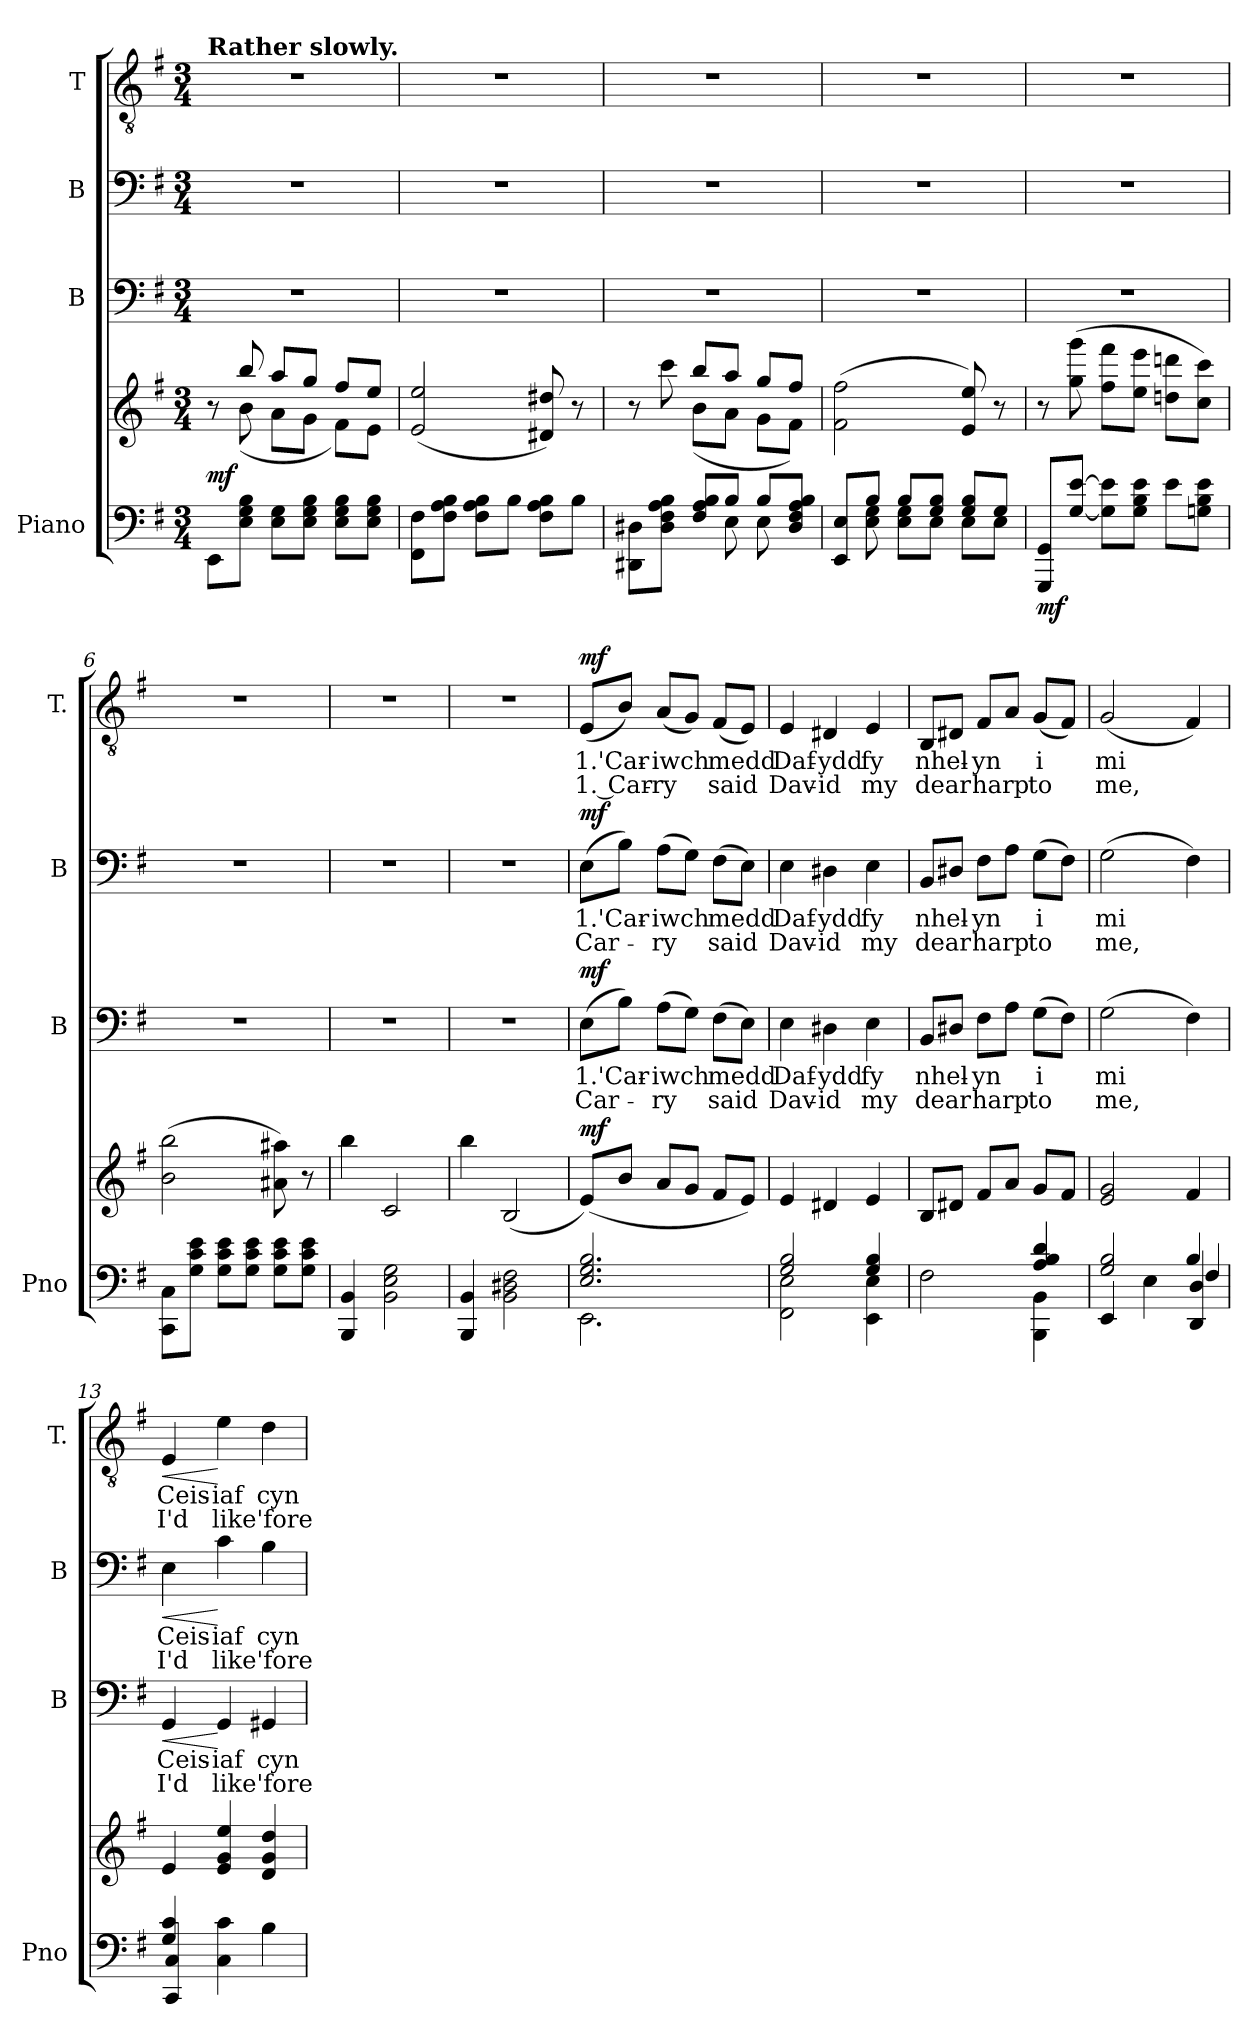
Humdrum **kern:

**kern	**kern	**dynam	**kern	**text	**text	**dynam	**kern	**text	**text	**dynam	**kern	**text	**text	**dynam
*part4	*part4	*part4	*part3	*part3	*part3	*part3	*part2	*part2	*part2	*part2	*part1	*part1	*part1	*part1
*staff5	*staff4	*staff4/5	*staff3	*staff3	*staff3	*staff3	*staff2	*staff2	*staff2	*staff2	*staff1	*staff1	*staff1	*staff1
*I"Piano	*	*	*I"B	*	*	*	*I"B	*	*	*	*I"T	*	*	*
*I'Pno	*	*	*I'B	*	*	*	*I'B	*	*	*	*I'T.	*	*	*
*clefF4	*clefG2	*	*clefF4	*	*	*	*clefF4	*	*	*	*clefGv2	*	*	*
*k[f#]	*k[f#]	*	*k[f#]	*	*	*	*k[f#]	*	*	*	*k[f#]	*	*	*
*G:	*G:	*	*G:	*	*	*	*G:	*	*	*	*G:	*	*	*
*M3/4	*M3/4	*	*M3/4	*	*	*	*M3/4	*	*	*	*M3/4	*	*	*
*MM78	*MM78	*	*MM78	*	*	*	*MM78	*	*	*	*MM78	*	*	*
=1	=1	=1	=1	=1	=1	=1	=1	=1	=1	=1	=1	=1	=1	=1
*	*^	*	*	*	*	*	*	*	*	*	*	*	*	*
!	!	!	!	!	!	!	!	!	!	!	!	!LO:TX:a:B:t=Rather slowly.	!	!	!
!	!	!	!LO:DY:a=2	!	!	!	!	!	!	!	!	!	!	!	!
8EE\L	8r	8ryy	mf	2.r	.	.	.	2.r	.	.	.	2.r	.	.	.
8E\ 8G\ 8B\J	8bb/	(8b\	.	.	.	.	.	.	.	.	.	.	.	.	.
8E\ 8G\L	8aa/L	8a\L	.	.	.	.	.	.	.	.	.	.	.	.	.
8E\ 8G\ 8B\J	8gg/J	8g\J	.	.	.	.	.	.	.	.	.	.	.	.	.
8E\ 8G\ 8B\L	8ff#/L	8f#\L)	.	.	.	.	.	.	.	.	.	.	.	.	.
8E\ 8G\ 8B\J	8ee/J	8e\J	.	.	.	.	.	.	.	.	.	.	.	.	.
*	*v	*v	*	*	*	*	*	*	*	*	*	*	*	*	*
=2	=2	=2	=2	=2	=2	=2	=2	=2	=2	=2	=2	=2	=2	=2
8FF#\ 8F#\L	(2e/ 2ee/	.	2.r	.	.	.	2.r	.	.	.	2.r	.	.	.
8F#\ 8A\ 8B\J	.	.	.	.	.	.	.	.	.	.	.	.	.	.
8F#\ 8A\ 8B\L	.	.	.	.	.	.	.	.	.	.	.	.	.	.
8B\J	.	.	.	.	.	.	.	.	.	.	.	.	.	.
8F#\ 8A\ 8B\L	8d#X/ 8dd#X/)	.	.	.	.	.	.	.	.	.	.	.	.	.
8B\J	8r	.	.	.	.	.	.	.	.	.	.	.	.	.
=3	=3	=3	=3	=3	=3	=3	=3	=3	=3	=3	=3	=3	=3	=3
*^	*^	*	*	*	*	*	*	*	*	*	*	*	*	*
8DD#X\ 8D#X\L	4.ryy	8r	4ryy	.	2.r	.	.	.	2.r	.	.	.	2.r	.	.	.
8D#\ 8F#\ 8A\ 8B\J	.	8ccc\	.	.	.	.	.	.	.	.	.	.	.	.	.	.
8F#/ 8A/ 8B/L	.	8bb/L	(8b\L	.	.	.	.	.	.	.	.	.	.	.	.	.
8B/J	8E\	8aa/J	8a\J	.	.	.	.	.	.	.	.	.	.	.	.	.
8B/L	8E\	8gg/L	8g\L	.	.	.	.	.	.	.	.	.	.	.	.	.
8D#/ 8F#/ 8A/ 8B/J	8ryy	8ff#/J	8f#\J)	.	.	.	.	.	.	.	.	.	.	.	.	.
*	*	*v	*v	*	*	*	*	*	*	*	*	*	*	*	*	*
=4	=4	=4	=4	=4	=4	=4	=4	=4	=4	=4	=4	=4	=4	=4	=4
8EE/ 8E/L	8ryy	(2f#\ 2ff#\	.	2.r	.	.	.	2.r	.	.	.	2.r	.	.	.
8B/J	8E\ 8G\	.	.	.	.	.	.	.	.	.	.	.	.	.	.
8B/L	8E\ 8G\L	.	.	.	.	.	.	.	.	.	.	.	.	.	.
8G/ 8B/J	8E\J	.	.	.	.	.	.	.	.	.	.	.	.	.	.
8G/ 8B/L	8E\L	8e/ 8ee/)	.	.	.	.	.	.	.	.	.	.	.	.	.
8G/J	8E\J	8r	.	.	.	.	.	.	.	.	.	.	.	.	.
=5	=5	=5	=5	=5	=5	=5	=5	=5	=5	=5	=5	=5	=5	=5	=5
!	!	!	!LO:DY:b=2	!	!	!	!	!	!	!	!	!	!	!	!
*v	*v	*	*	*	*	*	*	*	*	*	*	*	*	*	*
8GGG/ 8GG/L	8r	mf	2.r	.	.	.	2.r	.	.	.	2.r	.	.	.
[8G/ [8e/J	(8gg\ 8ggg\	.	.	.	.	.	.	.	.	.	.	.	.	.
8G\] 8e\]L	8ff#\ 8fff#\L	.	.	.	.	.	.	.	.	.	.	.	.	.
8G\ 8B\ 8e\J	8ee\ 8eee\J	.	.	.	.	.	.	.	.	.	.	.	.	.
8e\L	8ddn\ 8dddn\L	.	.	.	.	.	.	.	.	.	.	.	.	.
8Gn\ 8B\ 8e\J	8cc\ 8ccc\J)	.	.	.	.	.	.	.	.	.	.	.	.	.
=6	=6	=6	=6	=6	=6	=6	=6	=6	=6	=6	=6	=6	=6	=6
8CC\ 8C\L	(2b\ 2bb\	.	2.r	.	.	.	2.r	.	.	.	2.r	.	.	.
8G\ 8c\ 8e\J	.	.	.	.	.	.	.	.	.	.	.	.	.	.
8G\ 8c\ 8e\L	.	.	.	.	.	.	.	.	.	.	.	.	.	.
8G\ 8c\ 8e\J	.	.	.	.	.	.	.	.	.	.	.	.	.	.
8G\ 8c\ 8e\L	8a#X\ 8aa#X\)	.	.	.	.	.	.	.	.	.	.	.	.	.
8G\ 8c\ 8e\J	8r	.	.	.	.	.	.	.	.	.	.	.	.	.
=7	=7	=7	=7	=7	=7	=7	=7	=7	=7	=7	=7	=7	=7	=7
4BBB/ 4BB/	4bb\	.	2.r	.	.	.	2.r	.	.	.	2.r	.	.	.
2BB\ 2E\ 2G\	2c/	.	.	.	.	.	.	.	.	.	.	.	.	.
!!LO:LB:g=z
=8	=8	=8	=8	=8	=8	=8	=8	=8	=8	=8	=8	=8	=8	=8
4BBB/ 4BB/	4bb\	.	2.r	.	.	.	2.r	.	.	.	2.r	.	.	.
2BB\ 2D#X\ 2F#\	(2B/	.	.	.	.	.	.	.	.	.	.	.	.	.
=9	=9	=9	=9	=9	=9	=9	=9	=9	=9	=9	=9	=9	=9	=9
*^	*	*	*	*	*	*	*	*	*	*	*	*	*	*
!	!	!	!LO:DY:a	!	!LO:LY:b	!LO:LY:b	!LO:DY:a	!	!LO:LY:b	!LO:LY:b	!LO:DY:a	!	!LO:LY:b	!LO:LY:b	!LO:DY:a
2.E/ 2.G/ 2.B/	2.EE\	(8e/L)	mf	(8E\L	1.'Car-	Car-	mf	(8E\L	1.'Car-	Car-	mf	(8E/L	1.'Car-	1. Car-	mf
.	.	8b/J	.	8B\J)	.	.	.	8B\J)	.	.	.	8B/J)	.	.	.
!	!	!	!	!	!LO:LY:b	!LO:LY:b	!	!	!LO:LY:b	!LO:LY:b	!	!	!LO:LY:b	!LO:LY:b	!
.	.	8a/L	.	(8A\L	-iwch	-ry	.	(8A\L	-iwch	-ry	.	(8A/L	-iwch	-ry	.
.	.	8g/J	.	8G\J)	.	.	.	8G\J)	.	.	.	8G/J)	.	.	.
!	!	!	!	!	!LO:LY:b	!LO:LY:b	!	!	!LO:LY:b	!LO:LY:b	!	!	!LO:LY:b	!LO:LY:b	!
.	.	8f#/L	.	(8F#\L	medd	said	.	(8F#\L	medd	said	.	(8F#/L	medd	said	.
.	.	8e/J)	.	8E\J)	.	.	.	8E\J)	.	.	.	8E/J)	.	.	.
=10	=10	=10	=10	=10	=10	=10	=10	=10	=10	=10	=10	=10	=10	=10	=10
!	!	!	!	!	!LO:LY:b	!LO:LY:b	!	!	!LO:LY:b	!LO:LY:b	!	!	!LO:LY:b	!LO:LY:b	!
2G/ 2B/	2FF#\ 2E\	4e/	.	4E\	Daf-	Dav-	.	4E\	Daf-	Dav-	.	4E/	Daf-	Dav-	.
!	!	!	!	!	!LO:LY:b	!LO:LY:b	!	!	!LO:LY:b	!LO:LY:b	!	!	!LO:LY:b	!LO:LY:b	!
.	.	4d#X/	.	4D#X\	-ydd	-id	.	4D#X\	-ydd	-id	.	4D#X/	-ydd	-id	.
!	!	!	!	!	!LO:LY:b	!LO:LY:b	!	!	!LO:LY:b	!LO:LY:b	!	!	!LO:LY:b	!LO:LY:b	!
4G/ 4B/	4EE\ 4E\	4e/	.	4E\	fy	my	.	4E\	fy	my	.	4E/	fy	my	.
=11	=11	=11	=11	=11	=11	=11	=11	=11	=11	=11	=11	=11	=11	=11	=11
!	!	!	!	!	!LO:LY:b	!LO:LY:b	!	!	!LO:LY:b	!LO:LY:b	!	!	!LO:LY:b	!LO:LY:b	!
2ryy	2F#\	8B/L	.	8BB/L	nhel-	dear	.	8BB/L	nhel-	dear	.	8BB/L	nhel-	dear	.
.	.	8d#X/J	.	8D#X/J	.	.	.	8D#X/J	.	.	.	8D#X/J	.	.	.
!	!	!	!	!	!LO:LY:b	!LO:LY:b	!	!	!LO:LY:b	!LO:LY:b	!	!	!LO:LY:b	!LO:LY:b	!
.	.	8f#/L	.	8F#\L	-yn	harp	.	8F#\L	-yn	harp	.	8F#/L	-yn	harp	.
.	.	8a/J	.	8A\J	.	.	.	8A\J	.	.	.	8A/J	.	.	.
!	!	!	!	!	!LO:LY:b	!LO:LY:b	!	!	!LO:LY:b	!LO:LY:b	!	!	!LO:LY:b	!LO:LY:b	!
4A/ 4B/ 4d/	4BBB\ 4BB\	8g/L	.	(8G\L	i	to	.	(8G\L	i	to	.	(8G/L	i	to	.
.	.	8f#/J	.	8F#\J)	.	.	.	8F#\J)	.	.	.	8F#/J)	.	.	.
=12	=12	=12	=12	=12	=12	=12	=12	=12	=12	=12	=12	=12	=12	=12	=12
*	*^	*	*	*	*	*	*	*	*	*	*	*	*	*	*
!	!	!	!	!	!	!LO:LY:b	!LO:LY:b	!	!	!LO:LY:b	!LO:LY:b	!	!	!LO:LY:b	!LO:LY:b	!
2G/ 2B/	4EE/	2ryy	2e/ 2g/	.	(2G\	mi	me,	.	(2G\	mi	me,	.	(2G/	mi	me,	.
.	4E\	.	.	.	.	.	.	.	.	.	.	.	.	.	.	.
4B/	4DD/ 4D/	4F#/	4f#/	.	4F#\)	.	.	.	4F#\)	.	.	.	4F#/)	.	.	.
=13	=13	=13	=13	=13	=13	=13	=13	=13	=13	=13	=13	=13	=13	=13	=13	=13
!	!	!	!	!	!	!LO:LY:b	!LO:LY:b	!LO:HP:b	!	!LO:LY:b	!LO:LY:b	!LO:HP:b	!	!LO:LY:b	!LO:LY:b	!LO:HP:b
*	*v	*v	*	*	*	*	*	*	*	*	*	*	*	*	*	*
4G/ 4c/	4CC/ 4C/	4e/	.	4GG/	Ceis-	I'd	<	4E\	Ceis-	I'd	<	4E/	Ceis-	I'd	<
!	!	!	!	!	!LO:LY:b	!LO:LY:b	!	!	!LO:LY:b	!LO:LY:b	!	!	!LO:LY:b	!LO:LY:b	!
2ryy	4C\ 4c\	4e/ 4g/ 4ee/	.	4GG/	-iaf	like	[	4c\	-iaf	like	[	4e\	-iaf	like	[
!	!	!	!	!	!LO:LY:b	!LO:LY:b	!	!	!LO:LY:b	!LO:LY:b	!	!	!LO:LY:b	!LO:LY:b	!
.	4B\	4d/ 4g/ 4dd/	.	4GG#X/	cyn	'fore	.	4B\	cyn	'fore	.	4d\	cyn	'fore	.
*v	*v	*	*	*	*	*	*	*	*	*	*	*	*	*	*
=	=	=	=	=	=	=	=	=	=	=	=	=	=	=
*-	*-	*-	*-	*-	*-	*-	*-	*-	*-	*-	*-	*-	*-	*-
